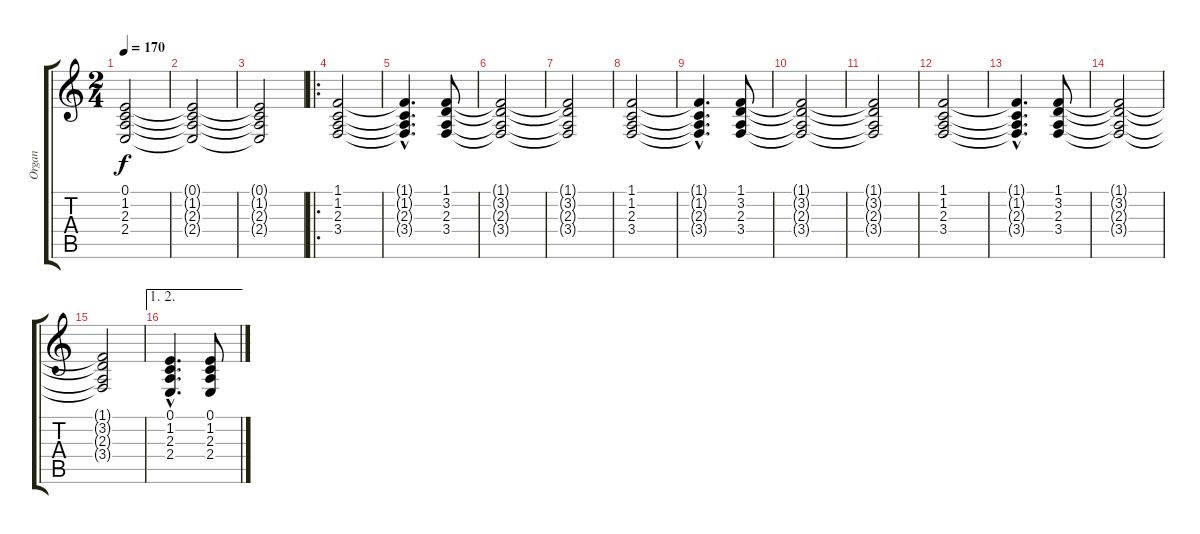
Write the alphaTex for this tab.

\track ("Organ" "Organ") {instrument drawbarorgan}
\staff {score tabs}
\tuning (E4 B3 G3 D3 A2 E2) {hide}
\ts (2 4)
\tempo 170
\clef g2
\ks c
(0.1{t} 1.2{t} 2.3{t} 2.4{t}).2{dy f} |
(0.1{t} 1.2{t} 2.3{t} 2.4{t}).2 |
(0.1{t} 1.2{t} 2.3{t} 2.4{t}).2 |
\ro
(1.1 1.2 2.3 3.4).2 |
(1.1{hac t} 1.2{hac t} 2.3{hac t} 3.4{hac t}).4{d} (1.1 3.2 2.3 3.4).8 |
(1.1{t} 3.2{t} 2.3{t} 3.4{t}).2 |
(1.1{t} 3.2{t} 2.3{t} 3.4{t}).2 |
(1.1 1.2 2.3 3.4).2 |
(1.1{hac t} 1.2{hac t} 2.3{hac t} 3.4{hac t}).4{d} (1.1 3.2 2.3 3.4).8 |
(1.1{t} 3.2{t} 2.3{t} 3.4{t}).2 |
(1.1{t} 3.2{t} 2.3{t} 3.4{t}).2 |
(1.1 1.2 2.3 3.4).2 |
(1.1{hac t} 1.2{hac t} 2.3{hac t} 3.4{hac t}).4{d} (1.1 3.2 2.3 3.4).8 |
(1.1{t} 3.2{t} 2.3{t} 3.4{t}).2 |
(1.1{t} 3.2{t} 2.3{t} 3.4{t}).2 |
\ae (1 2)
(0.1{hac} 1.2{hac} 2.3{hac} 2.4{hac}).4{d} (0.1 1.2 2.3 2.4).8
